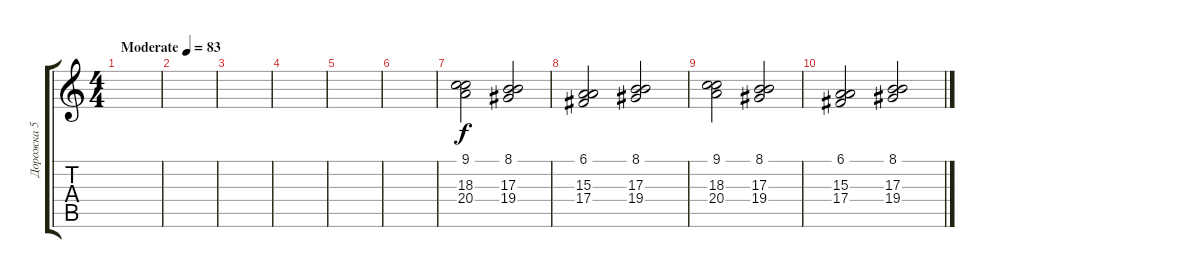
\track ("Дорожка 5" "Дорожка 5") {instrument pad7halo}
\staff {score tabs}
\tuning (Eb4 Bb3 Gb3 Db3 Ab2 Db2) {hide}
\ts (4 4)
\tempo (83 "Moderate")
\clef g2
\ks c
|
|
|
|
|
|
(9.1 18.3 20.4).2 (8.1 17.3 19.4).2 |
(6.1 15.3 17.4).2 (8.1 17.3 19.4).2 |
(9.1 18.3 20.4).2 (8.1 17.3 19.4).2 |
(6.1 15.3 17.4).2 (8.1 17.3 19.4).2
